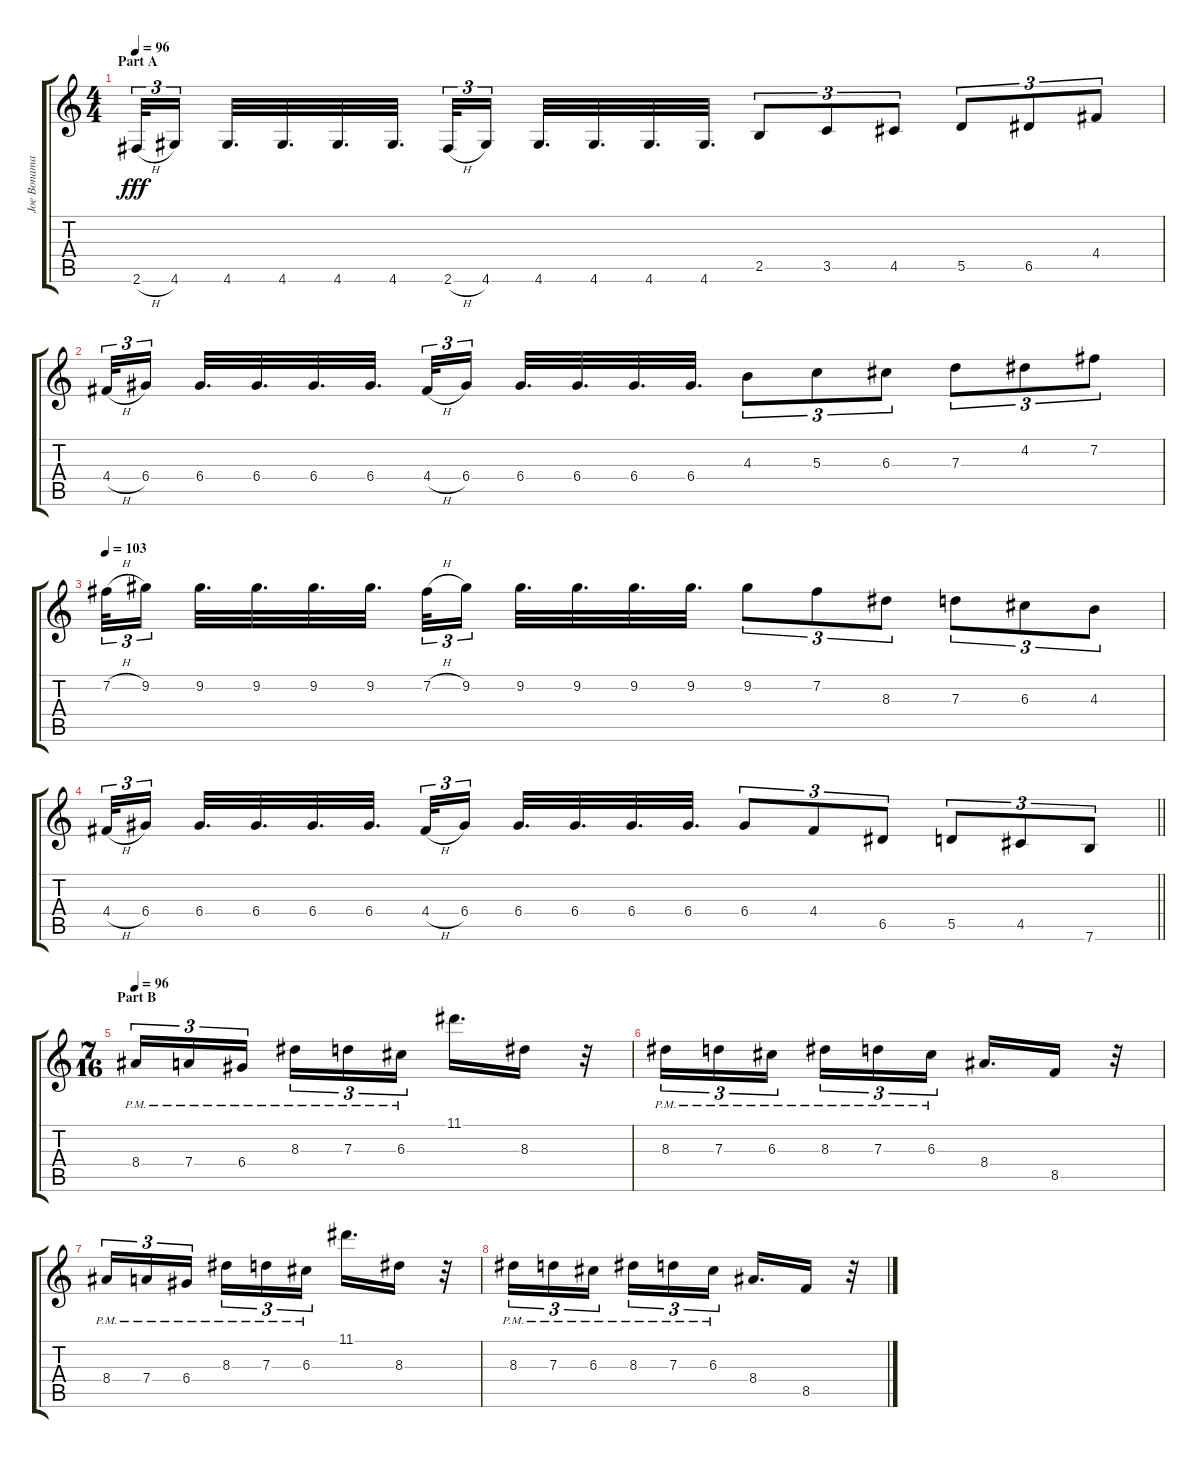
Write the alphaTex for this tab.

\track ("Joe Bonamassa" "Joe Bonama") {instrument overdrivenguitar}
\staff {score tabs}
\tuning (E4 B3 G3 D3 A2 E2) {hide}
\ts (4 4)
\section ("" "Part A")
\tempo 96
\clef g2
\ks c
2.6{h}.32{tu (3 2) dy fff} 4.6.16{tu (3 2) beam splitsecondary} 4.6.32{d} 4.6.32{d} 4.6.32{d} 4.6.32{d} 2.6{h}.32{tu (3 2)} 4.6.16{tu (3 2) beam splitsecondary} 4.6.32{d} 4.6.32{d} 4.6.32{d} 4.6.32{d} 2.5.8{tu (3 2)} 3.5.8{tu (3 2)} 4.5.8{tu (3 2)} 5.5.8{tu (3 2)} 6.5.8{tu (3 2)} 4.4.8{tu (3 2)} |
4.4{h}.32{tu (3 2)} 6.4.16{tu (3 2) beam splitsecondary} 6.4.32{d} 6.4.32{d} 6.4.32{d} 6.4.32{d} 4.4{h}.32{tu (3 2)} 6.4.16{tu (3 2) beam splitsecondary} 6.4.32{d} 6.4.32{d} 6.4.32{d} 6.4.32{d} 4.3.8{tu (3 2)} 5.3.8{tu (3 2)} 6.3.8{tu (3 2)} 7.3.8{tu (3 2)} 4.2.8{tu (3 2)} 7.2.8{tu (3 2)} |
\tempo 103
7.2{h}.32{tu (3 2)} 9.2.16{tu (3 2) beam splitsecondary} 9.2.32{d} 9.2.32{d} 9.2.32{d} 9.2.32{d} 7.2{h}.32{tu (3 2)} 9.2.16{tu (3 2) beam splitsecondary} 9.2.32{d} 9.2.32{d} 9.2.32{d} 9.2.32{d} 9.2.8{tu (3 2)} 7.2.8{tu (3 2)} 8.3.8{tu (3 2)} 7.3.8{tu (3 2)} 6.3.8{tu (3 2)} 4.3.8{tu (3 2)} |
\barLineRight lightlight
4.4{h}.32{tu (3 2)} 6.4.16{tu (3 2) beam splitsecondary} 6.4.32{d} 6.4.32{d} 6.4.32{d} 6.4.32{d} 4.4{h}.32{tu (3 2)} 6.4.16{tu (3 2) beam splitsecondary} 6.4.32{d} 6.4.32{d} 6.4.32{d} 6.4.32{d} 6.4.8{tu (3 2)} 4.4.8{tu (3 2)} 6.5.8{tu (3 2)} 5.5.8{tu (3 2)} 4.5.8{tu (3 2)} 7.6.8{tu (3 2)} |
\ts (7 16)
\section ("" "Part B")
\tempo 96
8.4{pm}.16{tu (3 2)} 7.4{pm}.16{tu (3 2)} 6.4{pm}.16{tu (3 2)} 8.3{pm}.16{tu (3 2)} 7.3{pm}.16{tu (3 2)} 6.3{pm}.16{tu (3 2)} 11.1.16{d} 8.3.16 r.32 |
8.3{pm}.16{tu (3 2)} 7.3{pm}.16{tu (3 2)} 6.3{pm}.16{tu (3 2)} 8.3{pm}.16{tu (3 2)} 7.3{pm}.16{tu (3 2)} 6.3{pm}.16{tu (3 2)} 8.4.16{d} 8.5.16 r.32 |
8.4{pm}.16{tu (3 2)} 7.4{pm}.16{tu (3 2)} 6.4{pm}.16{tu (3 2)} 8.3{pm}.16{tu (3 2)} 7.3{pm}.16{tu (3 2)} 6.3{pm}.16{tu (3 2)} 11.1.16{d} 8.3.16 r.32 |
8.3{pm}.16{tu (3 2)} 7.3{pm}.16{tu (3 2)} 6.3{pm}.16{tu (3 2)} 8.3{pm}.16{tu (3 2)} 7.3{pm}.16{tu (3 2)} 6.3{pm}.16{tu (3 2)} 8.4.16{d} 8.5.16 r.32
